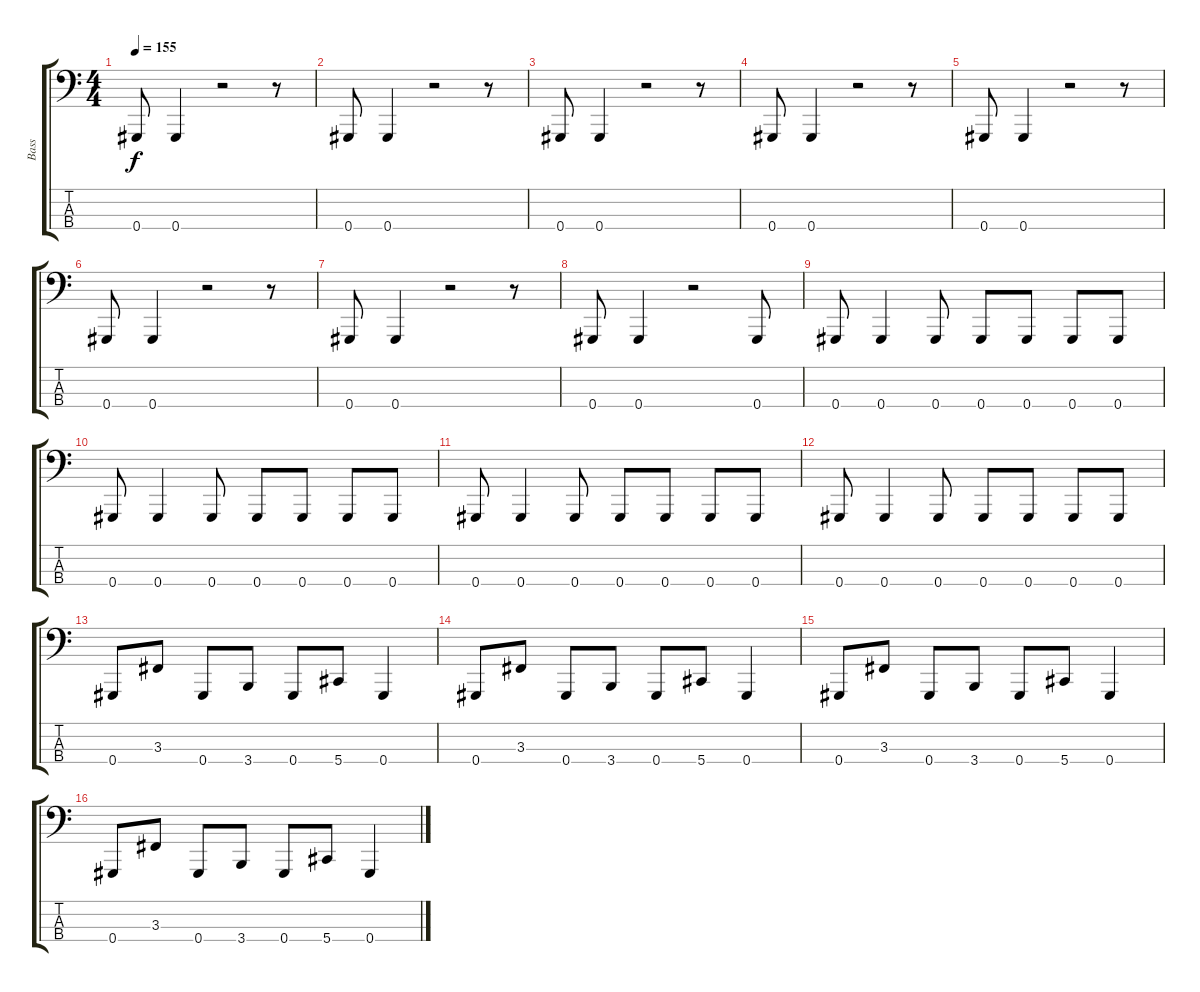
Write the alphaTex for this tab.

\track ("Bass" "Bass") {instrument electricbassfinger}
\staff {score tabs}
\tuning (Db2 Ab1 Eb1 Ab0) {hide}
\ts (4 4)
\tempo 155
\clef f4
\ks c
0.4.8{dy f instrument electricbassfinger} 0.4.4 r.2 r.8 |
0.4.8 0.4.4 r.2 r.8 |
0.4.8 0.4.4 r.2 r.8 |
0.4.8 0.4.4 r.2 r.8 |
0.4.8 0.4.4 r.2 r.8 |
0.4.8 0.4.4 r.2 r.8 |
0.4.8 0.4.4 r.2 r.8 |
0.4.8 0.4.4 r.2 0.4.8 |
0.4.8 0.4.4 0.4.8 0.4.8 0.4.8 0.4.8 0.4.8 |
0.4.8 0.4.4 0.4.8 0.4.8 0.4.8 0.4.8 0.4.8 |
0.4.8 0.4.4 0.4.8 0.4.8 0.4.8 0.4.8 0.4.8 |
0.4.8 0.4.4 0.4.8 0.4.8 0.4.8 0.4.8 0.4.8 |
0.4.8 3.3.8 0.4.8 3.4.8 0.4.8 5.4.8 0.4.4 |
0.4.8 3.3.8 0.4.8 3.4.8 0.4.8 5.4.8 0.4.4 |
0.4.8 3.3.8 0.4.8 3.4.8 0.4.8 5.4.8 0.4.4 |
0.4.8 3.3.8 0.4.8 3.4.8 0.4.8 5.4.8 0.4.4
